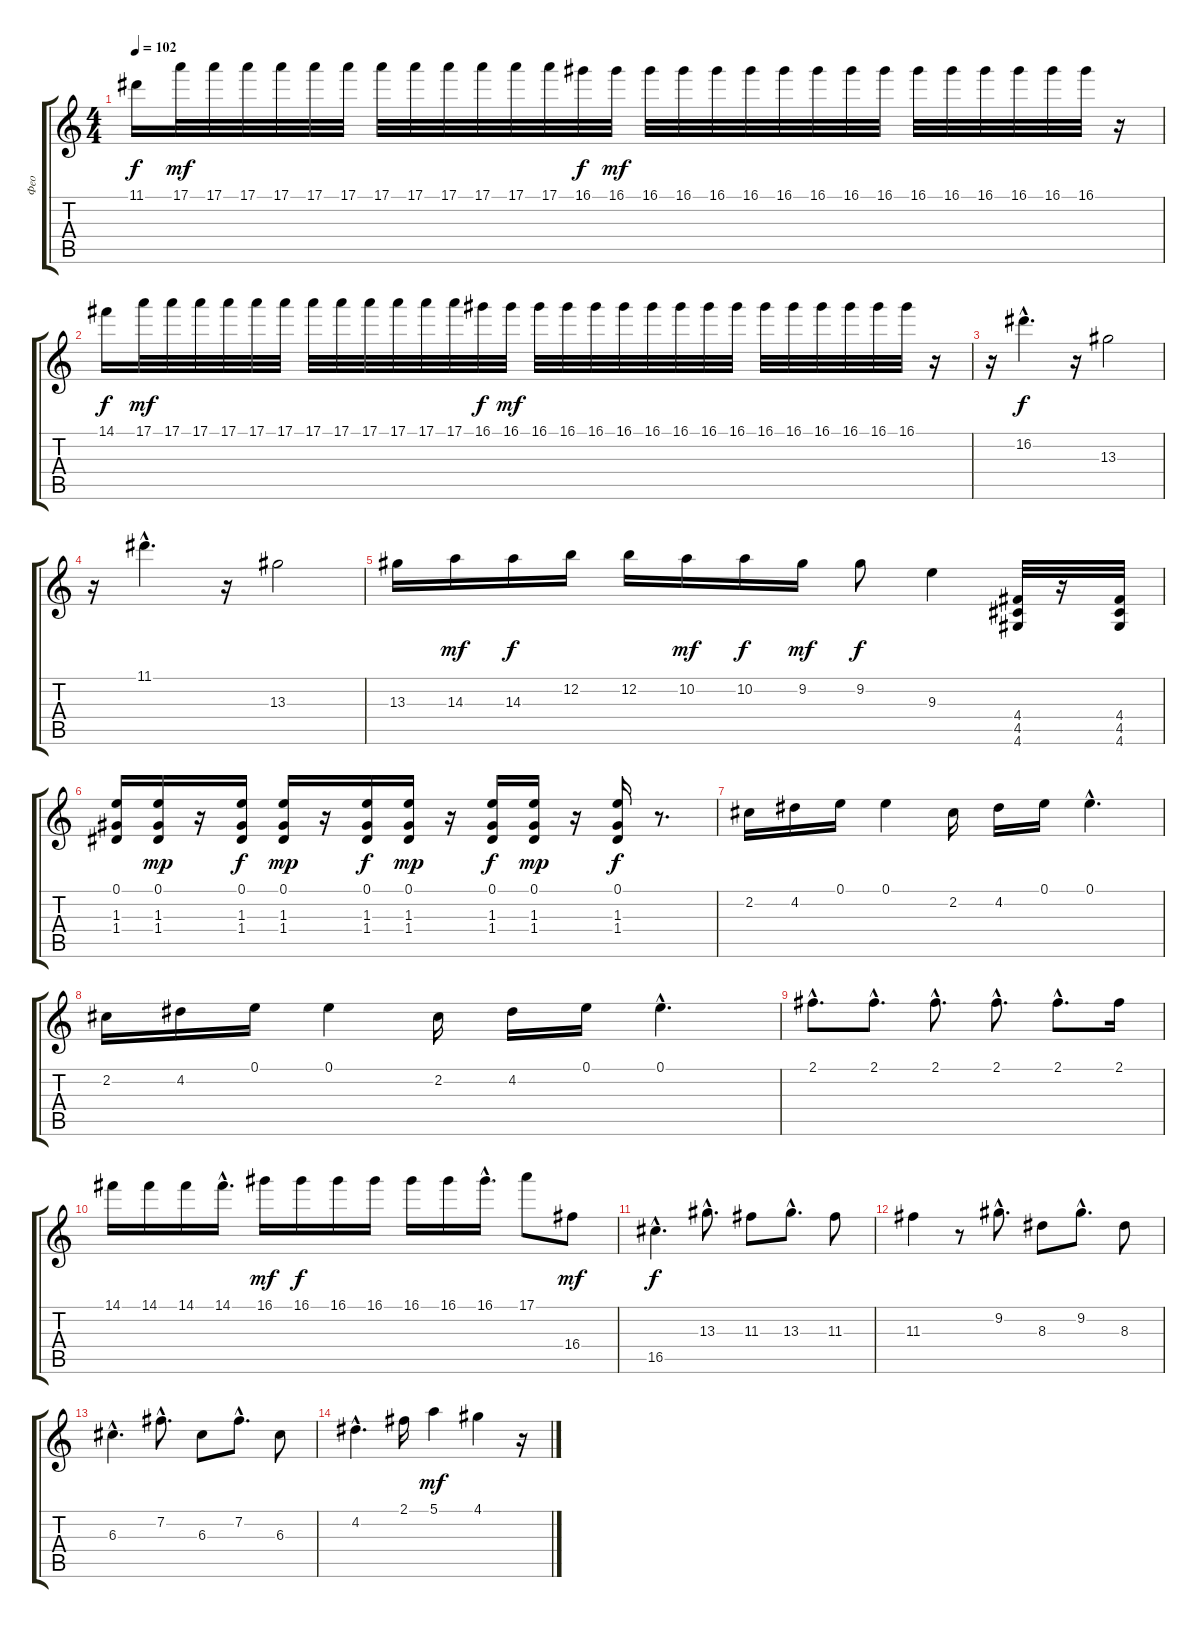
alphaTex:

\track ("Фео " "Фео ") {instrument overdrivenguitar}
\staff {score tabs}
\tuning (E4 B3 G3 D3 A2 E2) {hide}
\ts (4 4)
\tempo 102
\clef g2
\ks c
11.1.16{dy f} 17.1.32{dy mf} 17.1.32 17.1.32 17.1.32 17.1.32 17.1.32 17.1.32 17.1.32 17.1.32 17.1.32 17.1.32 17.1.32 16.1.32{dy f} 16.1.32{dy mf} 16.1.32 16.1.32 16.1.32 16.1.32 16.1.32 16.1.32 16.1.32 16.1.32 16.1.32 16.1.32 16.1.32 16.1.32 16.1.32 16.1.32 r.16 |
14.1.16{dy f} 17.1.32{dy mf} 17.1.32 17.1.32 17.1.32 17.1.32 17.1.32 17.1.32 17.1.32 17.1.32 17.1.32 17.1.32 17.1.32 16.1.32{dy f} 16.1.32{dy mf} 16.1.32 16.1.32 16.1.32 16.1.32 16.1.32 16.1.32 16.1.32 16.1.32 16.1.32 16.1.32 16.1.32 16.1.32 16.1.32 16.1.32 r.16 |
r.16 16.2{hac}.4{d dy f} r.16 13.3.2 |
r.16 11.1{hac}.4{d} r.16 13.3.2 |
13.3.16 14.3.16{dy mf} 14.3.16{dy f} 12.2.16 12.2.16 10.2.16{dy mf} 10.2.16{dy f} 9.2.16{dy mf} 9.2.8{dy f} 9.3.4 (4.4 4.5 4.6).32 r.16 (4.4 4.5 4.6).32 |
(0.1 1.3 1.4).16 (0.1 1.3 1.4).16{dy mp} r.16 (0.1 1.3 1.4).16{dy f} (0.1 1.3 1.4).16{dy mp} r.16 (0.1 1.3 1.4).16{dy f} (0.1 1.3 1.4).16{dy mp} r.16 (0.1 1.3 1.4).16{dy f} (0.1 1.3 1.4).16{dy mp} r.16 (0.1 1.3 1.4).16{dy f} r.8{d} |
2.2.16 4.2.16 0.1.16 0.1.4 2.2.16 4.2.16 0.1.16 0.1{hac}.4{d} |
2.2.16 4.2.16 0.1.16 0.1.4 2.2.16 4.2.16 0.1.16 0.1{hac}.4{d} |
2.1{hac}.8{d} 2.1{hac}.8{d} 2.1{hac}.8{d} 2.1{hac}.8{d} 2.1{hac}.8{d} 2.1.16 |
14.1.16 14.1.16 14.1.16 14.1{hac}.16{d} 16.1.16{dy mf} 16.1.16{dy f} 16.1.16 16.1.16 16.1.16 16.1.16 16.1{hac}.16{d} 17.1.8 16.4.8{dy mf} |
16.5{hac}.4{d dy f} 13.3{hac}.8{d} 11.3.8 13.3{hac}.8{d} 11.3.8 |
11.3.4 r.8 9.2{hac}.8{d} 8.3.8 9.2{hac}.8{d} 8.3.8 |
6.3{hac}.4{d} 7.2{hac}.8{d} 6.3.8 7.2{hac}.8{d} 6.3.8 |
4.2{hac}.4{d} 2.1.16 5.1.4{dy mf} 4.1.4 r.16
